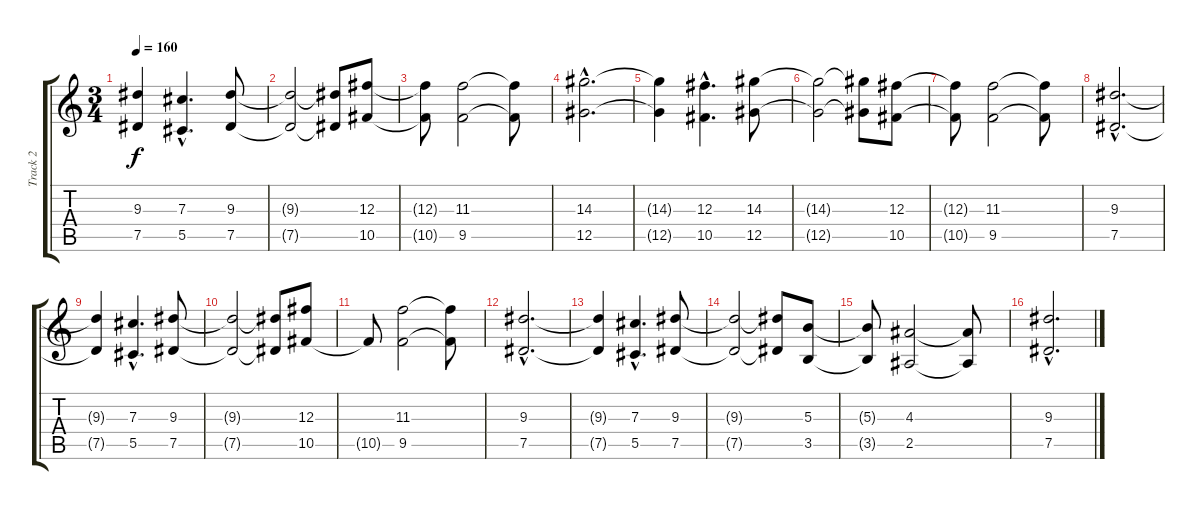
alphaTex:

\track ("Track 2" "Track 2") {instrument overdrivenguitar}
\staff {score tabs}
\tuning (Eb4 Bb3 Gb3 Db3 Ab2 Eb2) {hide}
\ts (3 4)
\tempo 160
\clef g2
\ks c
(9.3{t} 7.5{t}).4{dy f} (7.3{hac} 5.5{hac}).4{d} (9.3 7.5).8 |
(9.3{t} 7.5{t}).2 (9.3{t} 7.5{t}).8 (12.3 10.5).8 |
(12.3{t} 10.5{t}).8 (11.3 9.5).2 (11.3{t} 9.5{t}).8 |
(14.3{hac} 12.5{hac}).2{d} |
(14.3{t} 12.5{t}).4 (12.3{hac} 10.5{hac}).4{d} (14.3 12.5).8 |
(14.3{t} 12.5{t}).2 (14.3{t} 12.5{t}).8 (12.3 10.5).8 |
(12.3{t} 10.5{t}).8 (11.3 9.5).2 (11.3{t} 9.5{t}).8 |
(9.3{hac} 7.5{hac}).2{d} |
(9.3{t} 7.5{t}).4 (7.3{hac} 5.5{hac}).4{d} (9.3 7.5).8 |
(9.3{t} 7.5{t}).2 (9.3{t} 7.5{t}).8 (12.3 10.5).8 |
10.5{t}.8 (11.3 9.5).2 (11.3{t} 9.5{t}).8 |
(9.3{hac} 7.5{hac}).2{d} |
(9.3{t} 7.5{t}).4 (7.3{hac} 5.5{hac}).4{d} (9.3 7.5).8 |
(9.3{t} 7.5{t}).2 (9.3{t} 7.5{t}).8 (5.3 3.5).8 |
(5.3{t} 3.5{t}).8 (4.3 2.5).2 (4.3{t} 2.5{t}).8 |
(9.3{hac} 7.5{hac}).2{d}
